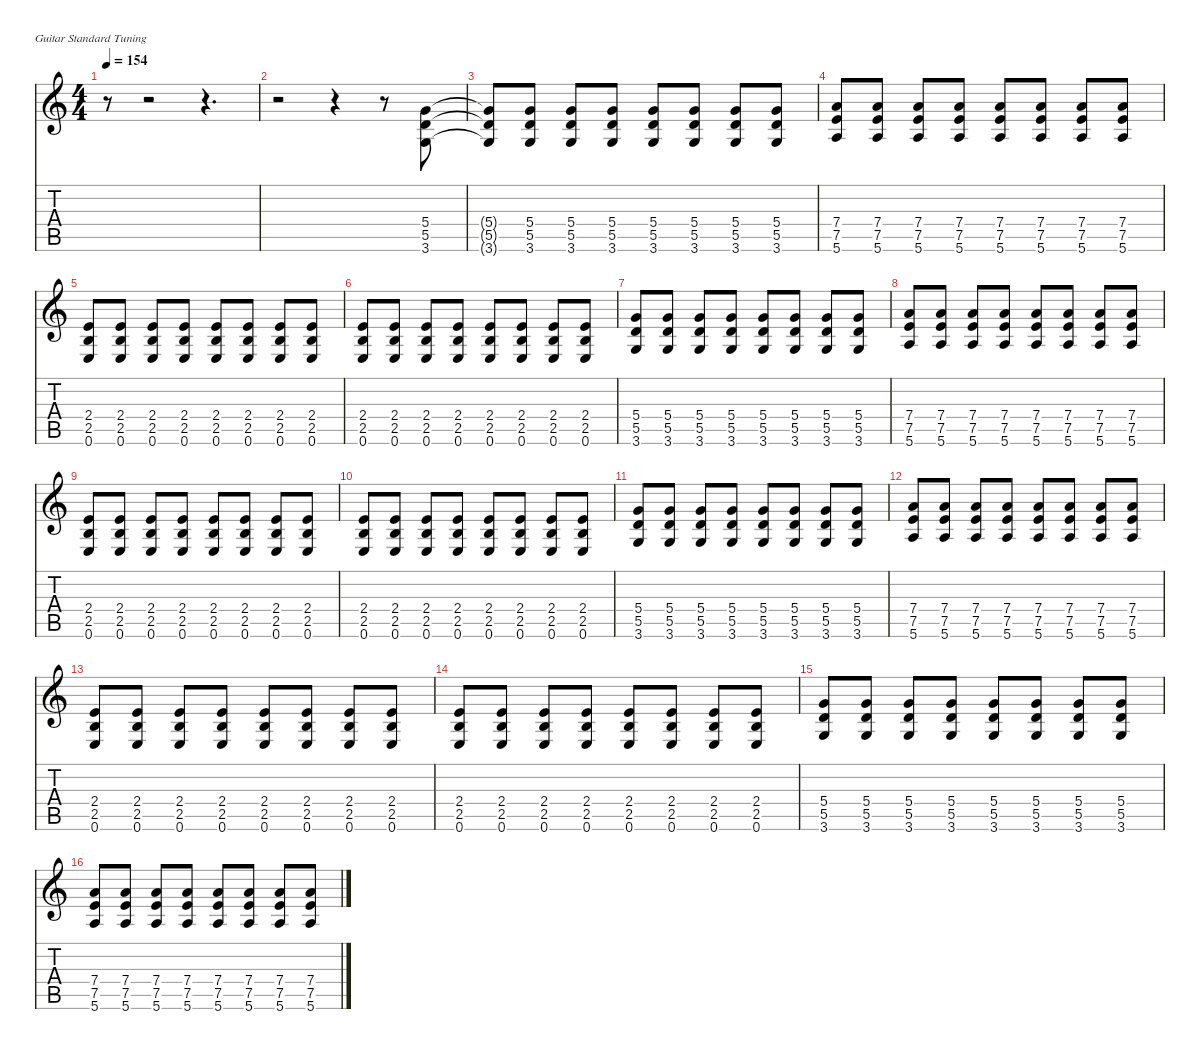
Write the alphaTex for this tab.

\defaultSystemsLayout 4
\hideDynamics
\bracketExtendMode nobrackets
\singleTrackTrackNamePolicy hidden
\multiTrackTrackNamePolicy hidden
\firstSystemTrackNameMode fullname
\firstSystemTrackNameOrientation horizontal
\otherSystemsTrackNameOrientation horizontal
\track ("Guitar 2" "dist.guit.") {instrument distortionguitar}
\staff {score tabs}
\tuning (E4 B3 G3 D3 A2 E2)
\ts (4 4)
\tempo 154
\clef g2
\ks c
r.8{dy f beam Down} r.2{beam Down} r.4{d beam Down} |
r.2{beam Down} r.4{beam Down} r.8{beam Down} (5.4 5.5 3.6).8{beam Up} |
(5.4{t} 5.5{t} 3.6{t}).8{beam Up} (5.4 5.5 3.6).8{beam Up} (5.4 5.5 3.6).8{beam Up} (5.4 5.5 3.6).8{beam Up} (5.4 5.5 3.6).8{beam Up} (5.4 5.5 3.6).8{beam Up} (5.4 5.5 3.6).8{beam Up} (5.4 5.5 3.6).8{beam Up} |
(7.4 7.5 5.6).8{beam Up} (7.4 7.5 5.6).8{beam Up} (7.4 7.5 5.6).8{beam Up} (7.4 7.5 5.6).8{beam Up} (7.4 7.5 5.6).8{beam Up} (7.4 7.5 5.6).8{beam Up} (7.4 7.5 5.6).8{beam Up} (7.4 7.5 5.6).8{beam Up} |
(2.4 2.5 0.6).8{beam Up} (2.4 2.5 0.6).8{beam Up} (2.4 2.5 0.6).8{beam Up} (2.4 2.5 0.6).8{beam Up} (2.4 2.5 0.6).8{beam Up} (2.4 2.5 0.6).8{beam Up} (2.4 2.5 0.6).8{beam Up} (2.4 2.5 0.6).8{beam Up} |
(2.4 2.5 0.6).8{beam Up} (2.4 2.5 0.6).8{beam Up} (2.4 2.5 0.6).8{beam Up} (2.4 2.5 0.6).8{beam Up} (2.4 2.5 0.6).8{beam Up} (2.4 2.5 0.6).8{beam Up} (2.4 2.5 0.6).8{beam Up} (2.4 2.5 0.6).8{beam Up} |
(5.4 5.5 3.6).8{beam Up} (5.4 5.5 3.6).8{beam Up} (5.4 5.5 3.6).8{beam Up} (5.4 5.5 3.6).8{beam Up} (5.4 5.5 3.6).8{beam Up} (5.4 5.5 3.6).8{beam Up} (5.4 5.5 3.6).8{beam Up} (5.4 5.5 3.6).8{beam Up} |
(7.4 7.5 5.6).8{beam Up} (7.4 7.5 5.6).8{beam Up} (7.4 7.5 5.6).8{beam Up} (7.4 7.5 5.6).8{beam Up} (7.4 7.5 5.6).8{beam Up} (7.4 7.5 5.6).8{beam Up} (7.4 7.5 5.6).8{beam Up} (7.4 7.5 5.6).8{beam Up} |
(2.4 2.5 0.6).8{beam Up} (2.4 2.5 0.6).8{beam Up} (2.4 2.5 0.6).8{beam Up} (2.4 2.5 0.6).8{beam Up} (2.4 2.5 0.6).8{beam Up} (2.4 2.5 0.6).8{beam Up} (2.4 2.5 0.6).8{beam Up} (2.4 2.5 0.6).8{beam Up} |
(2.4 2.5 0.6).8{beam Up} (2.4 2.5 0.6).8{beam Up} (2.4 2.5 0.6).8{beam Up} (2.4 2.5 0.6).8{beam Up} (2.4 2.5 0.6).8{beam Up} (2.4 2.5 0.6).8{beam Up} (2.4 2.5 0.6).8{beam Up} (2.4 2.5 0.6).8{beam Up} |
(5.4 5.5 3.6).8{beam Up} (5.4 5.5 3.6).8{beam Up} (5.4 5.5 3.6).8{beam Up} (5.4 5.5 3.6).8{beam Up} (5.4 5.5 3.6).8{beam Up} (5.4 5.5 3.6).8{beam Up} (5.4 5.5 3.6).8{beam Up} (5.4 5.5 3.6).8{beam Up} |
(7.4 7.5 5.6).8{beam Up} (7.4 7.5 5.6).8{beam Up} (7.4 7.5 5.6).8{beam Up} (7.4 7.5 5.6).8{beam Up} (7.4 7.5 5.6).8{beam Up} (7.4 7.5 5.6).8{beam Up} (7.4 7.5 5.6).8{beam Up} (7.4 7.5 5.6).8{beam Up} |
(2.4 2.5 0.6).8{beam Up} (2.4 2.5 0.6).8{beam Up} (2.4 2.5 0.6).8{beam Up} (2.4 2.5 0.6).8{beam Up} (2.4 2.5 0.6).8{beam Up} (2.4 2.5 0.6).8{beam Up} (2.4 2.5 0.6).8{beam Up} (2.4 2.5 0.6).8{beam Up} |
(2.4 2.5 0.6).8{beam Up} (2.4 2.5 0.6).8{beam Up} (2.4 2.5 0.6).8{beam Up} (2.4 2.5 0.6).8{beam Up} (2.4 2.5 0.6).8{beam Up} (2.4 2.5 0.6).8{beam Up} (2.4 2.5 0.6).8{beam Up} (2.4 2.5 0.6).8{beam Up} |
(5.4 5.5 3.6).8{beam Up} (5.4 5.5 3.6).8{beam Up} (5.4 5.5 3.6).8{beam Up} (5.4 5.5 3.6).8{beam Up} (5.4 5.5 3.6).8{beam Up} (5.4 5.5 3.6).8{beam Up} (5.4 5.5 3.6).8{beam Up} (5.4 5.5 3.6).8{beam Up} |
(7.4 7.5 5.6).8{beam Up} (7.4 7.5 5.6).8{beam Up} (7.4 7.5 5.6).8{beam Up} (7.4 7.5 5.6).8{beam Up} (7.4 7.5 5.6).8{beam Up} (7.4 7.5 5.6).8{beam Up} (7.4 7.5 5.6).8{beam Up} (7.4 7.5 5.6).8{beam Up}
